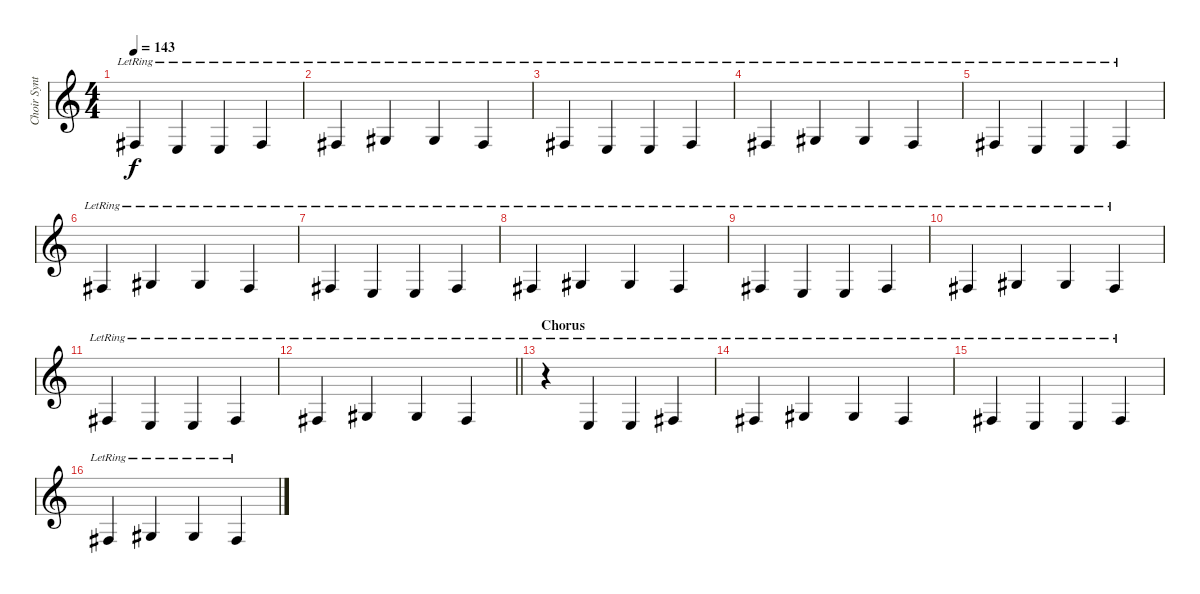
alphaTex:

\track ("Choir Synthesizer" "Choir Synt") {instrument choiraahs}
\staff {score}
\tuning (E4 B3 G3 D3 A2 E2 B1) {hide}
\ts (4 4)
\tempo 143
\clef g2
\ks c
4.4{lr}.4{dy f} 2.4{lr}.4 2.4{lr}.4 4.4{lr}.4 |
4.4{lr}.4 1.3{lr}.4 1.3{lr}.4 4.4{lr}.4 |
4.4{lr}.4 2.4{lr}.4 2.4{lr}.4 4.4{lr}.4 |
4.4{lr}.4 1.3{lr}.4 1.3{lr}.4 4.4{lr}.4 |
4.4{lr}.4 2.4{lr}.4 2.4{lr}.4 4.4{lr}.4 |
4.4{lr}.4 1.3{lr}.4 1.3{lr}.4 4.4{lr}.4 |
4.4{lr}.4 2.4{lr}.4 2.4{lr}.4 4.4{lr}.4 |
4.4{lr}.4 1.3{lr}.4 1.3{lr}.4 4.4{lr}.4 |
4.4{lr}.4 2.4{lr}.4 2.4{lr}.4 4.4{lr}.4 |
4.4{lr}.4 1.3{lr}.4 1.3{lr}.4 4.4{lr}.4 |
4.4{lr}.4 2.4{lr}.4 2.4{lr}.4 4.4{lr}.4 |
\barLineRight lightlight
4.4{lr}.4 1.3{lr}.4 1.3{lr}.4 4.4{lr}.4 |
\section ("" "Chorus")
r.4 2.4{lr}.4 2.4{lr}.4 4.4{lr}.4 |
4.4{lr}.4 1.3{lr}.4 1.3{lr}.4 4.4{lr}.4 |
4.4{lr}.4 2.4{lr}.4 2.4{lr}.4 4.4{lr}.4 |
4.4{lr}.4 1.3{lr}.4 1.3{lr}.4 4.4{lr}.4
